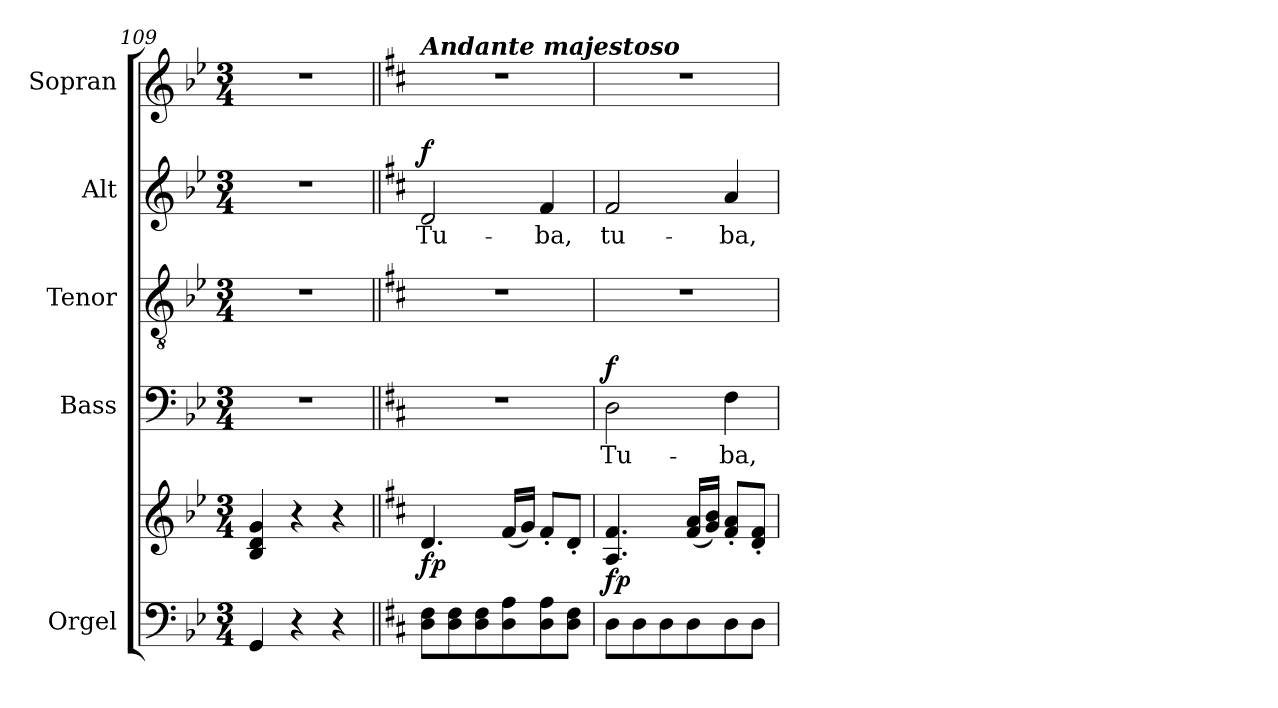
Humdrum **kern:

**kern	**kern	**dynam	**kern	**text	**dynam	**kern	**kern	**text	**dynam	**kern
*part5	*part5	*part5	*part4	*part4	*part4	*part3	*part2	*part2	*part2	*part1
*staff6	*staff5	*staff5/6	*staff4	*staff4	*staff4	*staff3	*staff2	*staff2	*staff2	*staff1
*I"Orgel	*	*	*I"Bass	*	*	*I"Tenor	*I"Alt	*	*	*I"Sopran
*I'Org.	*	*	*I'B.	*	*	*I'T.	*I'A.	*	*	*I'S.
*clefF4	*clefG2	*	*clefF4	*	*	*clefGv2	*clefG2	*	*	*clefG2
*k[b-e-]	*k[b-e-]	*	*k[b-e-]	*	*	*k[b-e-]	*k[b-e-]	*	*	*k[b-e-]
*B-:	*B-:	*	*B-:	*	*	*B-:	*B-:	*	*	*B-:
*M3/4	*M3/4	*	*M3/4	*	*	*M3/4	*M3/4	*	*	*M3/4
=109	=109	=109	=109	=109	=109	=109	=109	=109	=109	=109
4GG/	4B-/ 4d/ 4g/	.	2.r	.	.	2.r	2.r	.	.	2.r
4r	4r	.	.	.	.	.	.	.	.	.
4r	4r	.	.	.	.	.	.	.	.	.
=110||	=110||	=110||	=110||	=110||	=110||	=110||	=110||	=110||	=110||	=110||
*k[f#c#]	*k[f#c#]	*	*k[f#c#]	*	*	*k[f#c#]	*k[f#c#]	*	*	*k[f#c#]
*D:	*D:	*	*D:	*	*	*D:	*D:	*	*	*D:
!	!	!	!	!	!	!	!	!	!	!LO:TX:a:Bi:t=Andante majestoso
!	!	!LO:DY:b	!	!	!	!	!	!LO:LY:b	!LO:DY:a	!
8D\ 8F#\L	4.d/	fp	2.r	.	.	2.r	2d/	Tu-	f	2.r
8D\ 8F#\	.	.	.	.	.	.	.	.	.	.
8D\ 8F#\	.	.	.	.	.	.	.	.	.	.
8D\ 8A\	(<16f#/LL	.	.	.	.	.	.	.	.	.
.	16g/JJ)	.	.	.	.	.	.	.	.	.
!	!	!	!	!	!	!	!	!LO:LY:b	!	!
8D\ 8A\	8f#'</L	.	.	.	.	.	4f#/	-ba,	.	.
8D\ 8F#\J	8d'</J	.	.	.	.	.	.	.	.	.
=111	=111	=111	=111	=111	=111	=111	=111	=111	=111	=111
!	!	!LO:DY:b	!	!LO:LY:b	!LO:DY:a	!	!	!LO:LY:b	!	!
8D\L	4.A/ 4.f#/	fp	2D\	Tu-	f	2.r	2f#/	tu-	.	2.r
8D\	.	.	.	.	.	.	.	.	.	.
8D\	.	.	.	.	.	.	.	.	.	.
8D\	(<16f#/ 16a/LL	.	.	.	.	.	.	.	.	.
.	16g/ 16b/JJ)	.	.	.	.	.	.	.	.	.
!	!	!	!	!LO:LY:b	!	!	!	!LO:LY:b	!	!
8D\	8f#/'< 8a/'<L	.	4F#\	-ba,	.	.	4a/	-ba,	.	.
8D\J	8d/'< 8f#/'<J	.	.	.	.	.	.	.	.	.
=	=	=	=	=	=	=	=	=	=	=
*-	*-	*-	*-	*-	*-	*-	*-	*-	*-	*-
